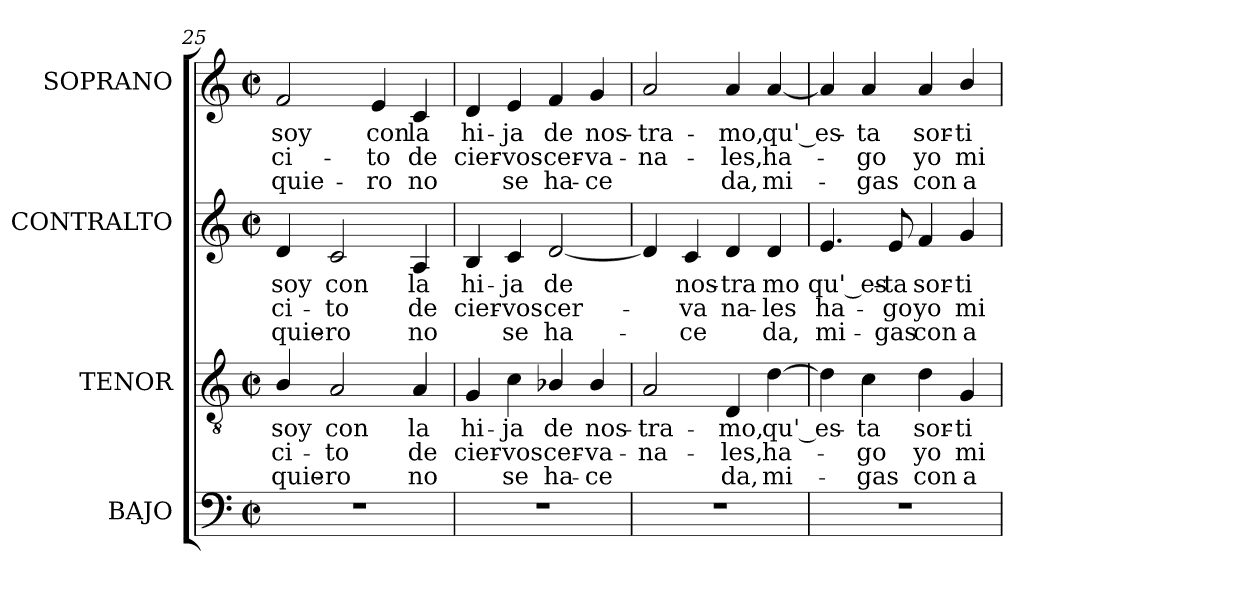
**kern	**kern	**text	**text	**text	**kern	**text	**text	**text	**kern	**text	**text	**text
*part4	*part3	*part3	*part3	*part3	*part2	*part2	*part2	*part2	*part1	*part1	*part1	*part1
*staff4	*staff3	*staff3	*staff3	*staff3	*staff2	*staff2	*staff2	*staff2	*staff1	*staff1	*staff1	*staff1
*I"BAJO	*I"TENOR	*	*	*	*I"CONTRALTO	*	*	*	*I"SOPRANO	*	*	*
*I'B.	*I'T.	*	*	*	*I'A.	*	*	*	*I'S.	*	*	*
*clefF4	*clefGv2	*	*	*	*clefG2	*	*	*	*clefG2	*	*	*
*	*ITrd7c12	*	*	*	*	*	*	*	*	*	*	*
*k[]	*k[]	*	*	*	*k[]	*	*	*	*k[]	*	*	*
*C:	*C:	*	*	*	*C:	*	*	*	*C:	*	*	*
*M2/2	*M2/2	*	*	*	*M2/2	*	*	*	*M2/2	*	*	*
*met(c|)	*met(c|)	*	*	*	*met(c|)	*	*	*	*met(c|)	*	*	*
=25	=25	=25	=25	=25	=25	=25	=25	=25	=25	=25	=25	=25
!	!	!LO:LY:b:color=#000000	!LO:LY:b:color=#000000	!LO:LY:b:color=#000000	!	!	!	!	!	!	!	!
!	!	!	!	!	!	!LO:LY:b:color=#000000	!LO:LY:b:color=#000000	!LO:LY:b:color=#000000	!	!	!	!
!	!	!	!	!	!	!	!	!	!	!LO:LY:b:color=#000000	!LO:LY:b:color=#000000	!LO:LY:b:color=#000000
1r	4BBi/	soy	-ci-	quie-	4di/	soy	-ci-	quie-	2fi/	soy	-ci-	quie-
!	!	!LO:LY:b:color=#000000	!LO:LY:b:color=#000000	!LO:LY:b:color=#000000	!	!	!	!	!	!	!	!
!	!	!	!	!	!	!LO:LY:b:color=#000000	!LO:LY:b:color=#000000	!LO:LY:b:color=#000000	!	!	!	!
.	2AAi/	con	-to	-ro	2ci/	con	-to	-ro	.	.	.	.
!	!	!	!	!	!	!	!	!	!	!LO:LY:b:color=#000000	!LO:LY:b:color=#000000	!LO:LY:b:color=#000000
.	.	.	.	.	.	.	.	.	4ei/	con	-to	-ro
!	!	!LO:LY:b:color=#000000	!LO:LY:b:color=#000000	!LO:LY:b:color=#000000	!	!	!	!	!	!	!	!
!	!	!	!	!	!	!LO:LY:b:color=#000000	!LO:LY:b:color=#000000	!LO:LY:b:color=#000000	!	!	!	!
!	!	!	!	!	!	!	!	!	!	!LO:LY:b:color=#000000	!LO:LY:b:color=#000000	!LO:LY:b:color=#000000
.	4AAi/	la	de	no	4Ai/	la	de	no	4ci/	la	de	no
=26	=26	=26	=26	=26	=26	=26	=26	=26	=26	=26	=26	=26
!	!	!LO:LY:b:color=#000000	!LO:LY:b:color=#000000	!	!	!	!	!	!	!	!	!
!	!	!	!	!	!	!LO:LY:b:color=#000000	!LO:LY:b:color=#000000	!	!	!	!	!
!	!	!	!	!	!	!	!	!	!	!LO:LY:b:color=#000000	!LO:LY:b:color=#000000	!
1r	4GGi/	hi-	cier-	.	4Bi/	hi-	cier-	.	4di/	hi-	cier-	.
!	!	!LO:LY:b:color=#000000	!LO:LY:b:color=#000000	!LO:LY:b:color=#000000	!	!	!	!	!	!	!	!
!	!	!	!	!	!	!LO:LY:b:color=#000000	!LO:LY:b:color=#000000	!LO:LY:b:color=#000000	!	!	!	!
!	!	!	!	!	!	!	!	!	!	!LO:LY:b:color=#000000	!LO:LY:b:color=#000000	!LO:LY:b:color=#000000
.	4Ci\	-ja	-vos	se	4ci/	-ja	-vos	se	4ei/	-ja	-vos	se
!	!	!LO:LY:b:color=#000000	!LO:LY:b:color=#000000	!LO:LY:b:color=#000000	!	!	!	!	!	!	!	!
!	!	!	!	!	!	!LO:LY:b:color=#000000	!LO:LY:b:color=#000000	!LO:LY:b:color=#000000	!	!	!	!
!	!	!	!	!	!	!	!	!	!	!LO:LY:b:color=#000000	!LO:LY:b:color=#000000	!LO:LY:b:color=#000000
.	4BB-Xi/	de	cer-	ha-	[2di/	de	cer-	ha-	4fi/	de	cer-	ha-
!	!	!LO:LY:b:color=#000000	!LO:LY:b:color=#000000	!LO:LY:b:color=#000000	!	!	!	!	!	!	!	!
!	!	!	!	!	!	!	!	!	!	!LO:LY:b:color=#000000	!LO:LY:b:color=#000000	!LO:LY:b:color=#000000
.	4BB-i/	nos-	-va-	-ce	.	.	.	.	4gi/	nos-	-va-	-ce
=27	=27	=27	=27	=27	=27	=27	=27	=27	=27	=27	=27	=27
!	!	!LO:LY:b:color=#000000	!LO:LY:b:color=#000000	!	!	!	!	!	!	!	!	!
!	!	!	!	!	!	!	!	!	!	!LO:LY:b:color=#000000	!LO:LY:b:color=#000000	!
1r	2AAi/	-tra-	na-	.	4di/]	.	.	.	2ai/	-tra-	na-	.
!	!	!	!	!	!	!LO:LY:b:color=#000000	!LO:LY:b:color=#000000	!LO:LY:b:color=#000000	!	!	!	!
.	.	.	.	.	4ci/	nos-	-va	-ce	.	.	.	.
!	!	!LO:LY:b:color=#000000	!LO:LY:b:color=#000000	!LO:LY:b:color=#000000	!	!	!	!	!	!	!	!
!	!	!	!	!	!	!LO:LY:b:color=#000000	!LO:LY:b:color=#000000	!	!	!	!	!
!	!	!	!	!	!	!	!	!	!	!LO:LY:b:color=#000000	!LO:LY:b:color=#000000	!LO:LY:b:color=#000000
.	4DDi/	-mo,	-les,	-da,	4di/	-tra	na-	.	4ai/	-mo,	-les,	-da,
!	!	!LO:LY:b:color=#000000	!LO:LY:b:color=#000000	!LO:LY:b:color=#000000	!	!	!	!	!	!	!	!
!	!	!	!	!	!	!LO:LY:b:color=#000000	!LO:LY:b:color=#000000	!LO:LY:b:color=#000000	!	!	!	!
!	!	!	!	!	!	!	!	!	!	!LO:LY:b:color=#000000	!LO:LY:b:color=#000000	!LO:LY:b:color=#000000
.	[4Di\	qu'_es-	ha-	mi-	4di/	mo	les	-da,	[4ai/	qu'_es-	ha-	mi-
=28	=28	=28	=28	=28	=28	=28	=28	=28	=28	=28	=28	=28
!	!	!	!	!	!	!LO:LY:b:color=#000000	!LO:LY:b:color=#000000	!LO:LY:b:color=#000000	!	!	!	!
1r	4Di\]	.	.	.	4.ei/	qu'_es-	ha-	mi-	4ai/]	.	.	.
!	!	!LO:LY:b:color=#000000	!LO:LY:b:color=#000000	!LO:LY:b:color=#000000	!	!	!	!	!	!	!	!
!	!	!	!	!	!	!	!	!	!	!LO:LY:b:color=#000000	!LO:LY:b:color=#000000	!LO:LY:b:color=#000000
.	4Ci\	-ta	-go	-gas	.	.	.	.	4ai/	-ta	-go	-gas
!	!	!	!	!	!	!LO:LY:b:color=#000000	!LO:LY:b:color=#000000	!LO:LY:b:color=#000000	!	!	!	!
.	.	.	.	.	8ei/	-ta	-go	-gas	.	.	.	.
!	!	!LO:LY:b:color=#000000	!LO:LY:b:color=#000000	!LO:LY:b:color=#000000	!	!	!	!	!	!	!	!
!	!	!	!	!	!	!LO:LY:b:color=#000000	!LO:LY:b:color=#000000	!LO:LY:b:color=#000000	!	!	!	!
!	!	!	!	!	!	!	!	!	!	!LO:LY:b:color=#000000	!LO:LY:b:color=#000000	!LO:LY:b:color=#000000
.	4Di\	sor-	yo	con	4fi/	sor-	yo	con	4ai/	sor-	yo	con
!	!	!LO:LY:b:color=#000000	!LO:LY:b:color=#000000	!LO:LY:b:color=#000000	!	!	!	!	!	!	!	!
!	!	!	!	!	!	!LO:LY:b:color=#000000	!LO:LY:b:color=#000000	!LO:LY:b:color=#000000	!	!	!	!
!	!	!	!	!	!	!	!	!	!	!LO:LY:b:color=#000000	!LO:LY:b:color=#000000	!LO:LY:b:color=#000000
.	4GGi/	-ti-	mi	a-	4gi/	-ti-	mi	a-	4bi/	-ti	mi	a-
=	=	=	=	=	=	=	=	=	=	=	=	=
*-	*-	*-	*-	*-	*-	*-	*-	*-	*-	*-	*-	*-
